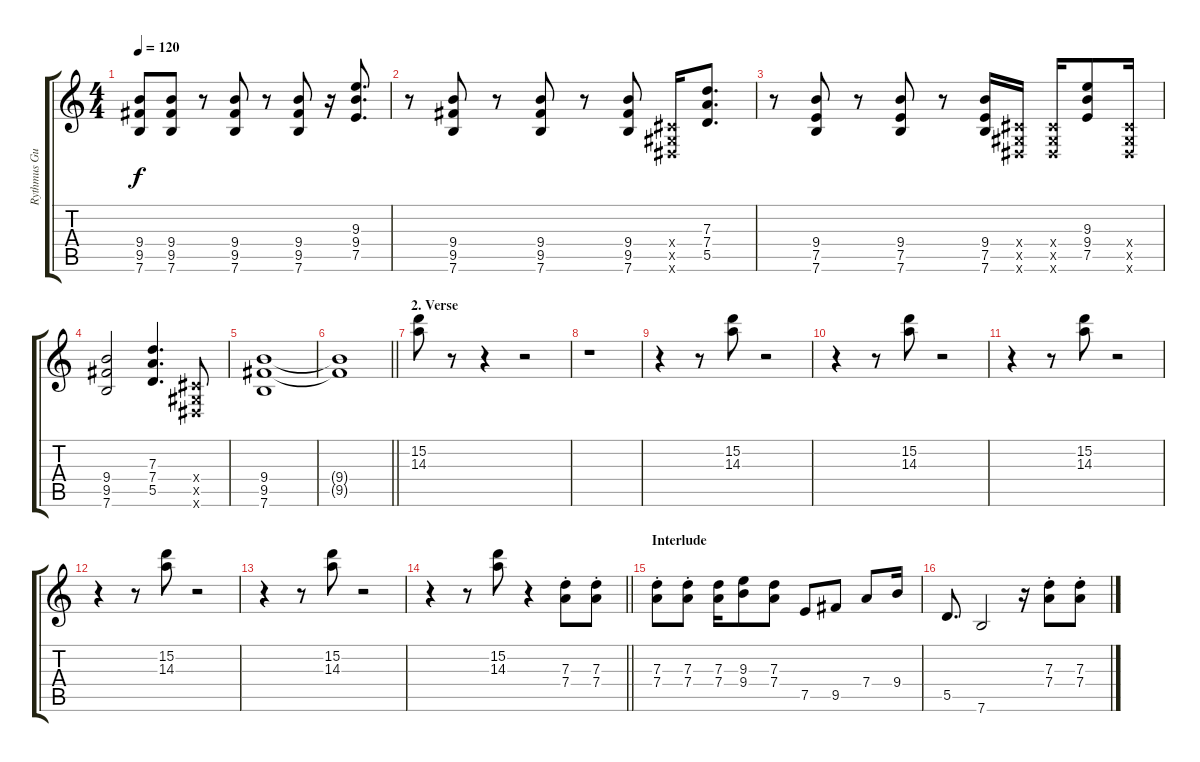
\track ("Rythmus Guitar" "Rythmus Gu") {instrument distortionguitar}
\staff {score tabs}
\tuning (E4 B3 G3 D3 A2 E2) {hide}
\ts (4 4)
\tempo 120
\clef g2
\ks c
(9.4 9.5 7.6).8{dy f} (9.4 9.5 7.6).8 r.8 (9.4 9.5 7.6).8 r.8 (9.4 9.5 7.6).8 r.16 (9.3 9.4 7.5).8{d} |
r.8 (9.4 9.5 7.6).8 r.8 (9.4 9.5 7.6).8 r.8 (9.4 9.5 7.6).8 (-1.4{x} -1.5{x} -1.6{x}).16 (7.3 7.4 5.5).8{d} |
r.8 (9.4 7.5 7.6).8 r.8 (9.4 7.5 7.6).8 r.8 (9.4 7.5 7.6).16 (-1.4{x} -1.5{x} -1.6{x}).16 (-1.4{x} -1.5{x} -1.6{x}).16 (9.3 9.4 7.5).8 (-1.4{x} -1.5{x} -1.6{x}).16 |
(9.4 9.5 7.6).2 (7.3 7.4 5.5).4{d} (-1.4{x} -1.5{x} -1.6{x}).8 |
(9.4 9.5 7.6).1 |
\barLineRight lightlight
(9.4{t} 9.5{t}).1 |
\section ("" "2. Verse")
(15.2 14.3).8 r.8 r.4 r.2 |
r.1 |
r.4 r.8 (15.2 14.3).8 r.2 |
r.4 r.8 (15.2 14.3).8 r.2 |
r.4 r.8 (15.2 14.3).8 r.2 |
r.4 r.8 (15.2 14.3).8 r.2 |
r.4 r.8 (15.2 14.3).8 r.2 |
\barLineRight lightlight
r.4 r.8 (15.2 14.3).8 r.4 (7.3{st} 7.4{st}).8 (7.3{st} 7.4{st}).8 |
\section ("" "Interlude")
(7.3{st} 7.4{st}).8 (7.3{st} 7.4{st}).8 (7.3 7.4).16 (9.3 9.4).8 (7.3 7.4).8 7.5.8 9.5.8 7.4.8 9.4.16 |
5.5.8{d} 7.6.2 r.16 (7.3{st} 7.4{st}).8 (7.3{st} 7.4{st}).8
